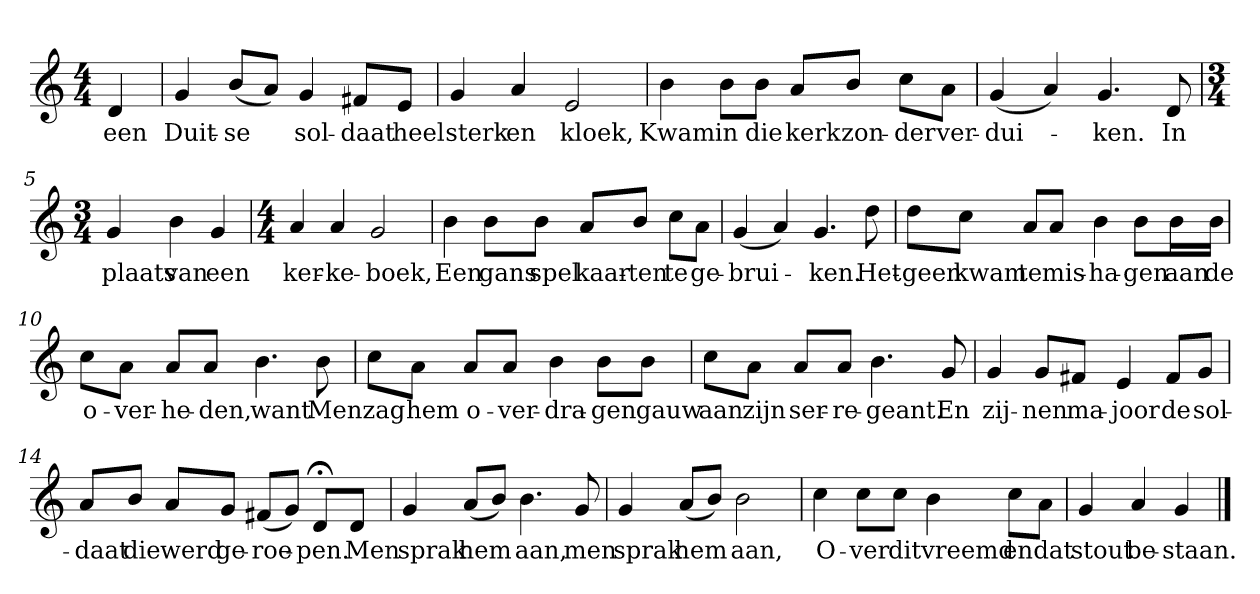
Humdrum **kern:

**kern	**text
*part1	*part1
*staff1	*staff1
*clefG2	*
*k[]	*
*C:	*
*M4/4	*
*MM120	*
=	=
4d	een
=1	=1
4g	Duit-
(8b/L	-se
8a/J)	.
4g	sol-
8f#X/L	-daat
8e/J	heel
=2	=2
4g	sterk
4a	en
2e	kloek,
=3	=3
4b	Kwam
8b\L	in
8b\J	die
8a/L	kerk
8b/J	zon-
8cc\L	-der
8a\J	ver-
=4	=4
(4g	-dui-
4a)	.
4.g	-ken.
8d	In
=5	=5
*M3/4	*
4g	plaats
4b	van
4g	een
=6	=6
*M4/4	*
4a	ker-
4a	-ke-
2g	-boek,
=7	=7
4b	Een
8b\L	gans
8b\J	spel
8a/L	kaar-
8b/J	-ten
8cc\L	te
8a\J	ge-
=8	=8
(4g	-brui-
4a)	.
4.g	-ken.
8dd	Het-
=9	=9
8dd\L	-geen
8cc\J	kwam
8a/L	te
8a/J	mis-
4b	-ha-
8b\L	-gen
16b\L	aan
16b\JJ	de
=10	=10
8cc\L	o-
8a\J	-ver-
8a/L	-he-
8a/J	-den,
4.b	want
8b	Men
=11	=11
8cc\L	zag
8a\J	hem
8a/L	o-
8a/J	-ver-
4b	-dra-
8b\L	-gen
8b\J	gauw
=12	=12
8cc\L	aan
8a\J	zijn
8a/L	ser-
8a/J	-re-
4.b	-geant.
8g	En
=13	=13
4g	zij-
8g/L	-nen
8f#X/J	ma-
4e	-joor
8f#/L	de
8g/J	sol-
=14	=14
8a/L	-daat
8b/J	die
8a/L	werd
8g/J	ge-
(8f#X/L	-roe-
8g/J)	.
8d;</L	-pen.
8d/J	Men
=15	=15
4g	sprak
(8a/L	hem
8b/J)	.
4.b	aan,
8g	men
=16	=16
4g	sprak
(8a/L	hem
8b/J)	.
2b	aan,
=17	=17
4cc	O-
8cc\L	-ver
8cc\J	dit
4b	vreemd
8cc\L	en
8a\J	dat
=18	=18
4g	stout
4a	be-
4g	-staan.
==	==
*-	*-
